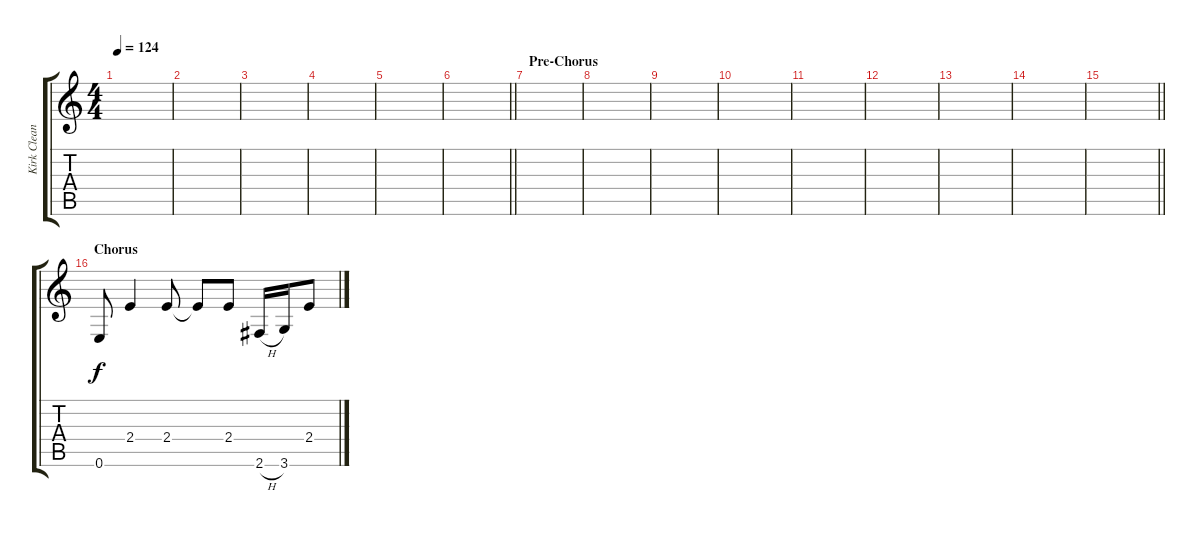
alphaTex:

\track ("Kirk Clean" "Kirk Clean") {instrument electricguitarclean}
\staff {score tabs}
\tuning (E4 B3 G3 D3 A2 E2) {hide}
\ts (4 4)
\tempo 124
\clef g2
\ks c
|
|
|
|
|
\barLineRight lightlight
|
\section ("" "Pre-Chorus")
|
|
|
|
|
|
|
|
\barLineRight lightlight
|
\section ("" "Chorus")
0.6.8 2.4.4 2.4.8 2.4{t}.8 2.4.8 2.6{h}.16 3.6.16 2.4.8
